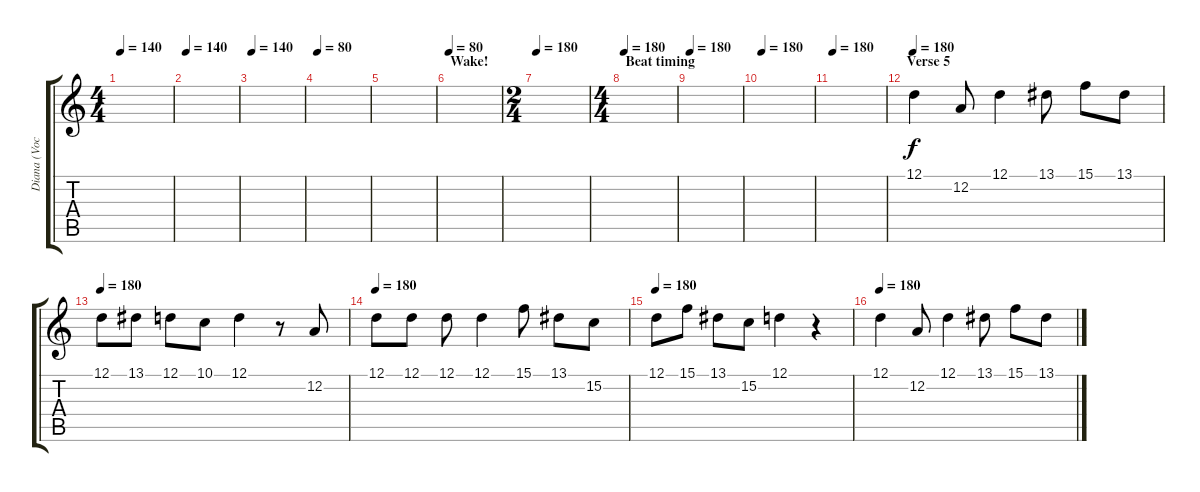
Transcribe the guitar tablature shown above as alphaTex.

\track ("Diana (Vocal)" "Diana (Voc") {instrument lead1square}
\staff {score tabs}
\tuning (D4 A3 F3 C3 G2 D2) {hide}
\ts (4 4)
\tempo 140
\clef g2
\ks c
|
\tempo 140
|
\tempo 140
|
\tempo 80
|
|
\section ("" "Wake!")
\tempo 80
|
\ts (2 4)
\tempo 180
|
\ts (4 4)
\section ("" "Beat timing")
\tempo 180
|
\tempo 180
|
\tempo 180
|
\tempo 180
|
\section ("" "Verse 5")
\tempo 180
12.1.4{volume 16} 12.2.8 12.1.4 13.1.8 15.1.8 13.1.8 |
\tempo 180
12.1.8 13.1.8 12.1.8 10.1.8 12.1.4 r.8 12.2.8 |
\tempo 180
12.1.8 12.1.8 12.1.8 12.1.4 15.1.8 13.1.8 15.2.8 |
\tempo 180
12.1.8 15.1.8 13.1.8 15.2.8 12.1.4 r.4 |
\tempo 180
12.1.4 12.2.8 12.1.4 13.1.8 15.1.8 13.1.8
